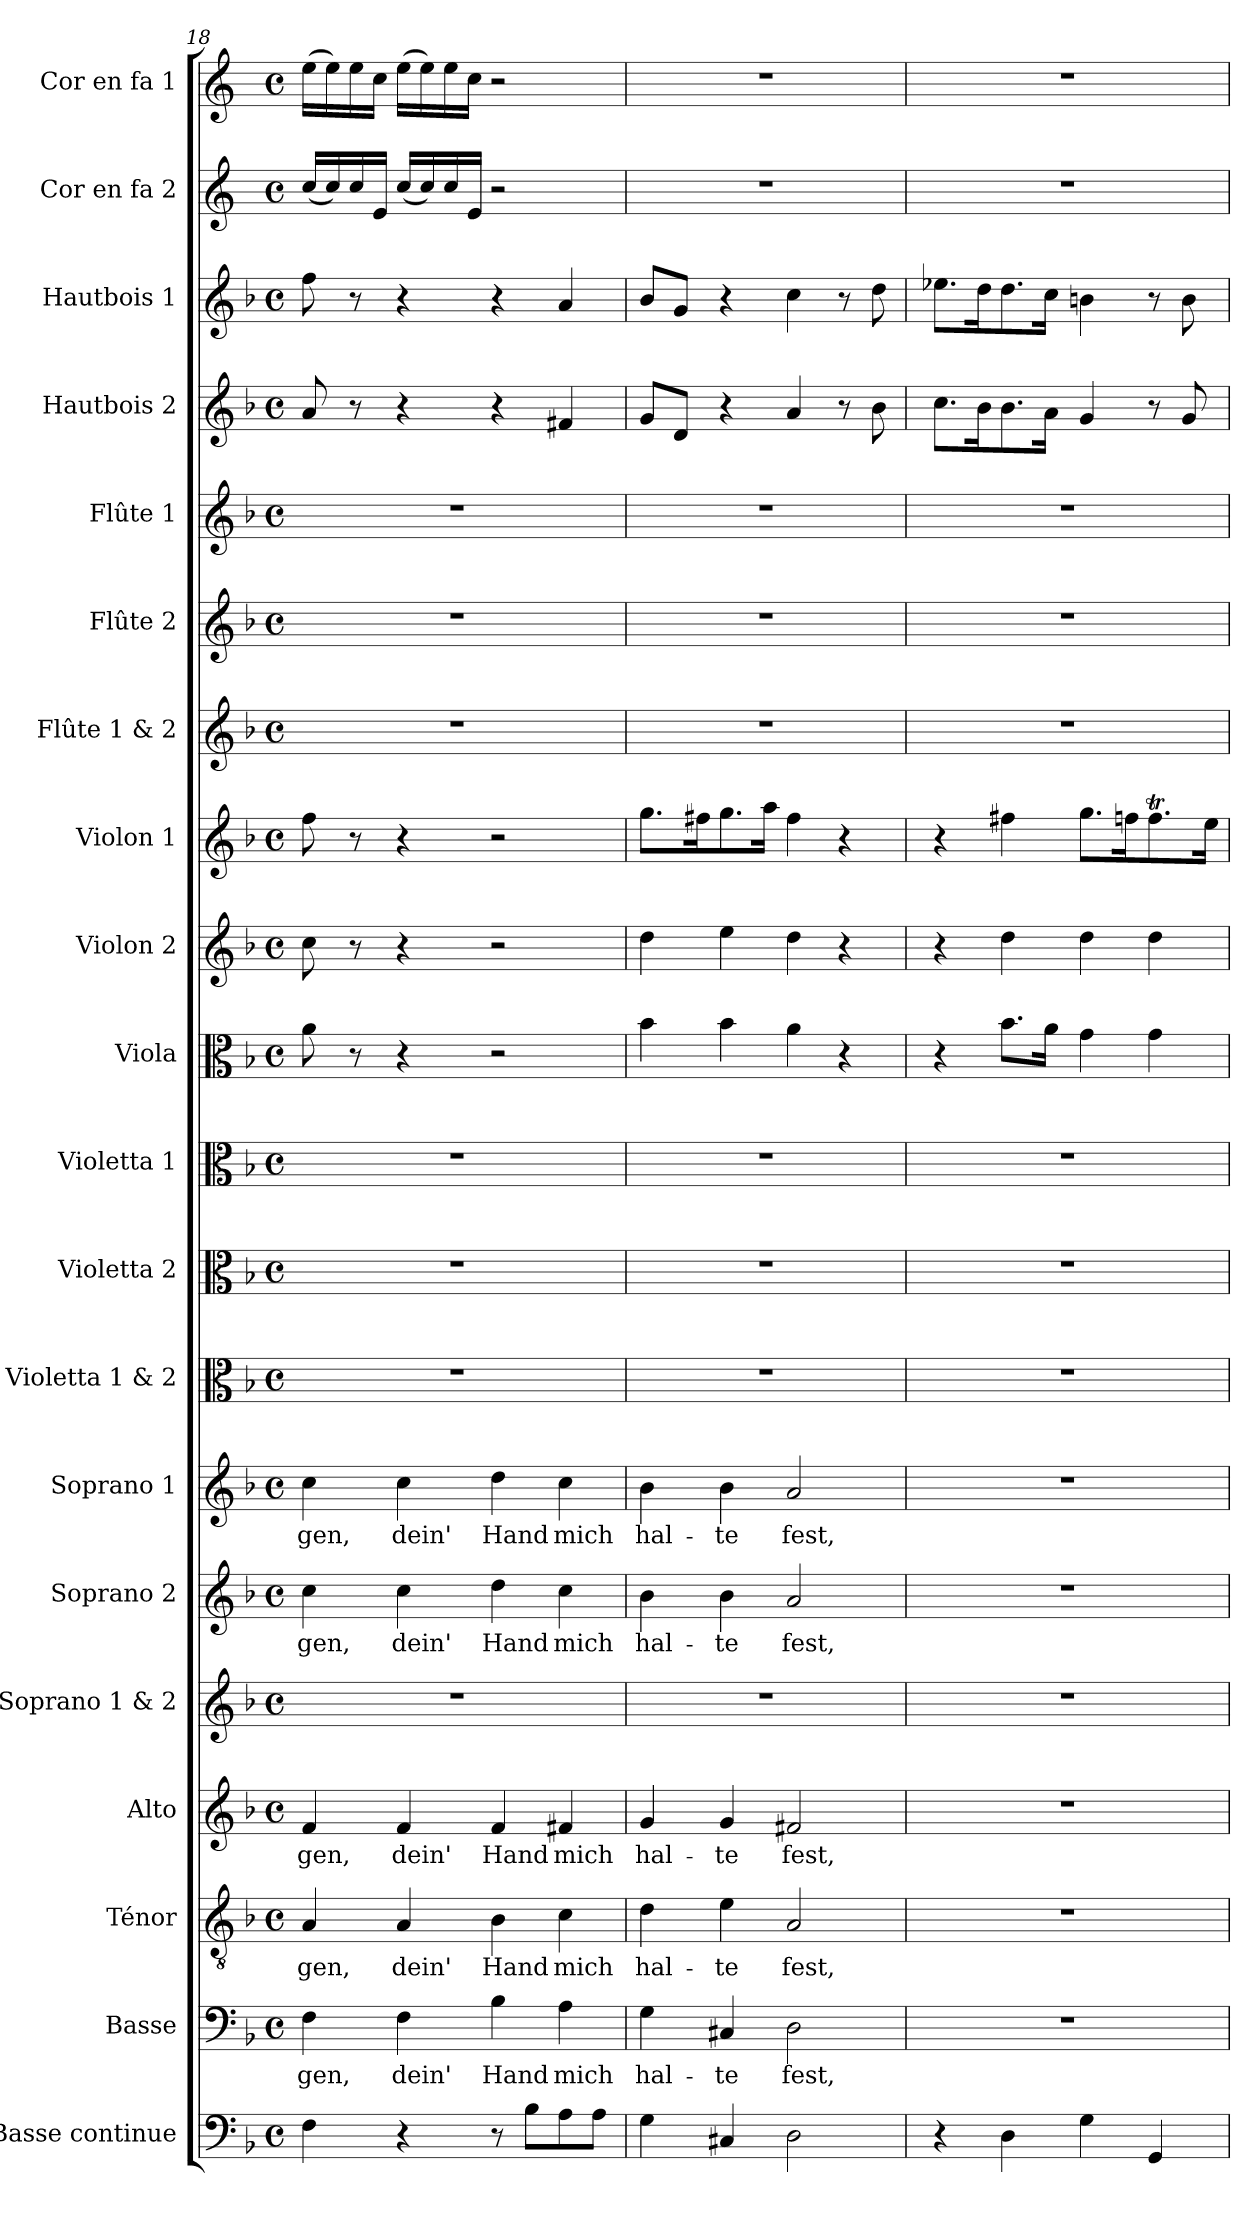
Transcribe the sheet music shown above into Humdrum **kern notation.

**kern	**kern	**text	**kern	**text	**kern	**text	**kern	**kern	**text	**kern	**text	**kern	**kern	**kern	**kern	**kern	**kern	**kern	**kern	**kern	**kern	**kern	**kern	**kern
*part20	*part19	*part19	*part18	*part18	*part17	*part17	*part16	*part15	*part15	*part14	*part14	*part13	*part12	*part11	*part10	*part9	*part8	*part7	*part6	*part5	*part4	*part3	*part2	*part1
*staff20	*staff19	*staff19	*staff18	*staff18	*staff17	*staff17	*staff16	*staff15	*staff15	*staff14	*staff14	*staff13	*staff12	*staff11	*staff10	*staff9	*staff8	*staff7	*staff6	*staff5	*staff4	*staff3	*staff2	*staff1
*I"Basse continue	*I"Basse	*	*I"Ténor	*	*I"Alto	*	*I"Soprano 1 & 2	*I"Soprano 2	*	*I"Soprano 1	*	*I"Violetta 1 & 2	*I"Violetta 2	*I"Violetta 1	*I"Viola	*I"Violon 2	*I"Violon 1	*I"Flûte 1 & 2	*I"Flûte 2	*I"Flûte 1	*I"Hautbois 2	*I"Hautbois 1	*I"Cor en fa 2	*I"Cor en fa 1
*I'BC	*I'Bas	*	*I'T	*	*I'A	*	*	*I'S 2	*	*I'S 1	*	*	*I'Vta 2	*I'Vta 1	*I'Vla	*I'Vln 2	*I'Vln 1	*	*I'Fl 2	*I'Fl 1	*I'Hb 2	*I'Hb 1	*I'Cor 2	*I'Cor 1
*clefF4	*clefF4	*	*clefGv2	*	*clefG2	*	*clefG2	*clefG2	*	*clefG2	*	*clefC3	*clefC3	*clefC3	*clefC3	*clefG2	*clefG2	*clefG2	*clefG2	*clefG2	*clefG2	*clefG2	*clefG2	*clefG2
*ITrd7c12	*	*	*	*	*	*	*	*	*	*	*	*	*	*	*	*	*	*	*	*	*	*	*ITrd4c7	*ITrd4c7
*k[b-]	*k[b-]	*	*k[b-]	*	*k[b-]	*	*k[b-]	*k[b-]	*	*k[b-]	*	*k[b-]	*k[b-]	*k[b-]	*k[b-]	*k[b-]	*k[b-]	*k[b-]	*k[b-]	*k[b-]	*k[b-]	*k[b-]	*k[b-]	*k[b-]
*F:	*F:	*	*F:	*	*F:	*	*F:	*F:	*	*F:	*	*F:	*F:	*F:	*F:	*F:	*F:	*F:	*F:	*F:	*F:	*F:	*F:	*F:
*M4/4	*M4/4	*	*M4/4	*	*M4/4	*	*M4/4	*M4/4	*	*M4/4	*	*M4/4	*M4/4	*M4/4	*M4/4	*M4/4	*M4/4	*M4/4	*M4/4	*M4/4	*M4/4	*M4/4	*M4/4	*M4/4
*met(c)	*met(c)	*	*met(c)	*	*met(c)	*	*met(c)	*met(c)	*	*met(c)	*	*met(c)	*met(c)	*met(c)	*met(c)	*met(c)	*met(c)	*met(c)	*met(c)	*met(c)	*met(c)	*met(c)	*met(c)	*met(c)
=18	=18	=18	=18	=18	=18	=18	=18	=18	=18	=18	=18	=18	=18	=18	=18	=18	=18	=18	=18	=18	=18	=18	=18	=18
!	!	!LO:LY:b	!	!	!	!	!	!	!	!	!	!	!	!	!	!	!	!	!	!	!	!	!	!
!	!	!	!	!LO:LY:b	!	!	!	!	!	!	!	!	!	!	!	!	!	!	!	!	!	!	!	!
!	!	!	!	!	!	!LO:LY:b	!	!	!	!	!	!	!	!	!	!	!	!	!	!	!	!	!	!
!	!	!	!	!	!	!	!	!	!LO:LY:b	!	!	!	!	!	!	!	!	!	!	!	!	!	!	!
!	!	!	!	!	!	!	!	!	!	!	!LO:LY:b	!	!	!	!	!	!	!	!	!	!	!	!	!
4FF\	4F\	-gen,	4A/	-gen,	4f/	-gen,	1r	4cc\	-gen,	4cc\	-gen,	1r	1r	1r	8a!\	8cc!\	8ff\	1r	1r	1r	8a/	8ff\	(<16f/LL	(>16a\LL
.	.	.	.	.	.	.	.	.	.	.	.	.	.	.	.	.	.	.	.	.	.	.	16f/)	16a\)
.	.	.	.	.	.	.	.	.	.	.	.	.	.	.	8r	8r	8r	.	.	.	8r	8r	16f/	16a\
.	.	.	.	.	.	.	.	.	.	.	.	.	.	.	.	.	.	.	.	.	.	.	16A/JJ	16f\JJ
!	!	!LO:LY:b	!	!	!	!	!	!	!	!	!	!	!	!	!	!	!	!	!	!	!	!	!	!
!	!	!	!	!LO:LY:b	!	!	!	!	!	!	!	!	!	!	!	!	!	!	!	!	!	!	!	!
!	!	!	!	!	!	!LO:LY:b	!	!	!	!	!	!	!	!	!	!	!	!	!	!	!	!	!	!
!	!	!	!	!	!	!	!	!	!LO:LY:b	!	!	!	!	!	!	!	!	!	!	!	!	!	!	!
!	!	!	!	!	!	!	!	!	!	!	!LO:LY:b	!	!	!	!	!	!	!	!	!	!	!	!	!
4r	4F\	dein'	4A/	dein'	4f/	dein'	.	4cc\	dein'	4cc\	dein'	.	.	.	4r	4r	4r	.	.	.	4r	4r	(<16f/LL	(>16a\LL
.	.	.	.	.	.	.	.	.	.	.	.	.	.	.	.	.	.	.	.	.	.	.	16f/)	16a\)
.	.	.	.	.	.	.	.	.	.	.	.	.	.	.	.	.	.	.	.	.	.	.	16f/	16a\
.	.	.	.	.	.	.	.	.	.	.	.	.	.	.	.	.	.	.	.	.	.	.	16A/JJ	16f\JJ
!	!	!LO:LY:b	!	!	!	!	!	!	!	!	!	!	!	!	!	!	!	!	!	!	!	!	!	!
!	!	!	!	!LO:LY:b	!	!	!	!	!	!	!	!	!	!	!	!	!	!	!	!	!	!	!	!
!	!	!	!	!	!	!LO:LY:b	!	!	!	!	!	!	!	!	!	!	!	!	!	!	!	!	!	!
!	!	!	!	!	!	!	!	!	!LO:LY:b	!	!	!	!	!	!	!	!	!	!	!	!	!	!	!
!	!	!	!	!	!	!	!	!	!	!	!LO:LY:b	!	!	!	!	!	!	!	!	!	!	!	!	!
8r	4B-\	Hand	4B-\	Hand	4f/	Hand	.	4dd\	Hand	4dd\	Hand	.	.	.	2r	2r	2r	.	.	.	4r	4r	2r	2r
8BB-\L	.	.	.	.	.	.	.	.	.	.	.	.	.	.	.	.	.	.	.	.	.	.	.	.
!	!	!LO:LY:b	!	!	!	!	!	!	!	!	!	!	!	!	!	!	!	!	!	!	!	!	!	!
!	!	!	!	!LO:LY:b	!	!	!	!	!	!	!	!	!	!	!	!	!	!	!	!	!	!	!	!
!	!	!	!	!	!	!LO:LY:b	!	!	!	!	!	!	!	!	!	!	!	!	!	!	!	!	!	!
!	!	!	!	!	!	!	!	!	!LO:LY:b	!	!	!	!	!	!	!	!	!	!	!	!	!	!	!
!	!	!	!	!	!	!	!	!	!	!	!LO:LY:b	!	!	!	!	!	!	!	!	!	!	!	!	!
8AA\	4A\	mich	4c\	mich	4f#X/	mich	.	4cc\	mich	4cc\	mich	.	.	.	.	.	.	.	.	.	4f#X/	4a/	.	.
8AA\J	.	.	.	.	.	.	.	.	.	.	.	.	.	.	.	.	.	.	.	.	.	.	.	.
=19	=19	=19	=19	=19	=19	=19	=19	=19	=19	=19	=19	=19	=19	=19	=19	=19	=19	=19	=19	=19	=19	=19	=19	=19
!	!	!LO:LY:b	!	!	!	!	!	!	!	!	!	!	!	!	!	!	!	!	!	!	!	!	!	!
!	!	!	!	!LO:LY:b	!	!	!	!	!	!	!	!	!	!	!	!	!	!	!	!	!	!	!	!
!	!	!	!	!	!	!LO:LY:b	!	!	!	!	!	!	!	!	!	!	!	!	!	!	!	!	!	!
!	!	!	!	!	!	!	!	!	!LO:LY:b	!	!	!	!	!	!	!	!	!	!	!	!	!	!	!
!	!	!	!	!	!	!	!	!	!	!	!LO:LY:b	!	!	!	!	!	!	!	!	!	!	!	!	!
4GG\	4G\	hal-	4d\	hal-	4g/	hal-	1r	4b-\	hal-	4b-\	hal-	1r	1r	1r	4b-\	4dd\	8.gg\L	1r	1r	1r	8g/L	8b-/L	1r	1r
.	.	.	.	.	.	.	.	.	.	.	.	.	.	.	.	.	.	.	.	.	8d/J	8g/J	.	.
.	.	.	.	.	.	.	.	.	.	.	.	.	.	.	.	.	16ff#X\k	.	.	.	.	.	.	.
!	!	!LO:LY:b	!	!	!	!	!	!	!	!	!	!	!	!	!	!	!	!	!	!	!	!	!	!
!	!	!	!	!LO:LY:b	!	!	!	!	!	!	!	!	!	!	!	!	!	!	!	!	!	!	!	!
!	!	!	!	!	!	!LO:LY:b	!	!	!	!	!	!	!	!	!	!	!	!	!	!	!	!	!	!
!	!	!	!	!	!	!	!	!	!LO:LY:b	!	!	!	!	!	!	!	!	!	!	!	!	!	!	!
!	!	!	!	!	!	!	!	!	!	!	!LO:LY:b	!	!	!	!	!	!	!	!	!	!	!	!	!
4CC#X/	4C#X/	-te	4e\	-te	4g/	-te	.	4b-\	-te	4b-\	-te	.	.	.	4b-\	4ee\	8.gg\	.	.	.	4r	4r	.	.
.	.	.	.	.	.	.	.	.	.	.	.	.	.	.	.	.	16aa\Jk	.	.	.	.	.	.	.
!	!	!LO:LY:b	!	!	!	!	!	!	!	!	!	!	!	!	!	!	!	!	!	!	!	!	!	!
!	!	!	!	!LO:LY:b	!	!	!	!	!	!	!	!	!	!	!	!	!	!	!	!	!	!	!	!
!	!	!	!	!	!	!LO:LY:b	!	!	!	!	!	!	!	!	!	!	!	!	!	!	!	!	!	!
!	!	!	!	!	!	!	!	!	!LO:LY:b	!	!	!	!	!	!	!	!	!	!	!	!	!	!	!
!	!	!	!	!	!	!	!	!	!	!	!LO:LY:b	!	!	!	!	!	!	!	!	!	!	!	!	!
2DD\	2D\	fest,	2A/	fest,	2f#X/	fest,	.	2a/	fest,	2a/	fest,	.	.	.	4a\	4dd\	4ff#\	.	.	.	4a/	4cc\	.	.
.	.	.	.	.	.	.	.	.	.	.	.	.	.	.	4r	4r	4r	.	.	.	8r	8r	.	.
.	.	.	.	.	.	.	.	.	.	.	.	.	.	.	.	.	.	.	.	.	8b-\	8dd\	.	.
=20	=20	=20	=20	=20	=20	=20	=20	=20	=20	=20	=20	=20	=20	=20	=20	=20	=20	=20	=20	=20	=20	=20	=20	=20
4r	1r	.	1r	.	1r	.	1r	1r	.	1r	.	1r	1r	1r	4r	4r	4r	1r	1r	1r	8.cc\L	8.ee-X\L	1r	1r
.	.	.	.	.	.	.	.	.	.	.	.	.	.	.	.	.	.	.	.	.	16b-\k	16dd\k	.	.
4DD\	.	.	.	.	.	.	.	.	.	.	.	.	.	.	8.b-\L	4dd\	4ff#X\	.	.	.	8.b-\	8.dd\	.	.
.	.	.	.	.	.	.	.	.	.	.	.	.	.	.	16a\Jk	.	.	.	.	.	16a\Jk	16cc\Jk	.	.
4GG\	.	.	.	.	.	.	.	.	.	.	.	.	.	.	4g\	4dd\	8.gg\L	.	.	.	4g/	4bn\	.	.
.	.	.	.	.	.	.	.	.	.	.	.	.	.	.	.	.	16ffn\k	.	.	.	.	.	.	.
4GGG/	.	.	.	.	.	.	.	.	.	.	.	.	.	.	4g\	4dd\	8.ffT\	.	.	.	8r	8r	.	.
.	.	.	.	.	.	.	.	.	.	.	.	.	.	.	.	.	.	.	.	.	8g/	8b\	.	.
.	.	.	.	.	.	.	.	.	.	.	.	.	.	.	.	.	16ee\Jk	.	.	.	.	.	.	.
=	=	=	=	=	=	=	=	=	=	=	=	=	=	=	=	=	=	=	=	=	=	=	=	=
*-	*-	*-	*-	*-	*-	*-	*-	*-	*-	*-	*-	*-	*-	*-	*-	*-	*-	*-	*-	*-	*-	*-	*-	*-
